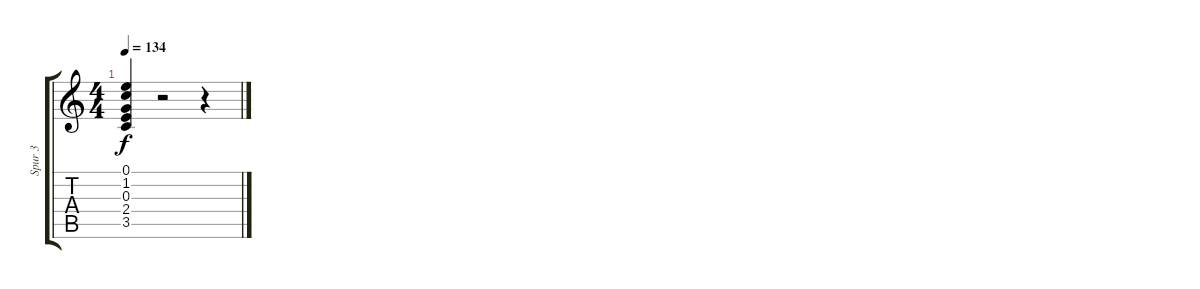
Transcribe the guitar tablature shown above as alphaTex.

\track ("Spur 3" "Spur 3") {instrument overdrivenguitar}
\staff {score tabs}
\tuning (E4 B3 G3 D3 A2 E2) {hide}
\ts (4 4)
\tempo 134
\clef g2
\ks c
(0.1{t} 1.2{t} 0.3{t} 2.4{t} 3.5{t}).4{dy f} r.2 r.4
